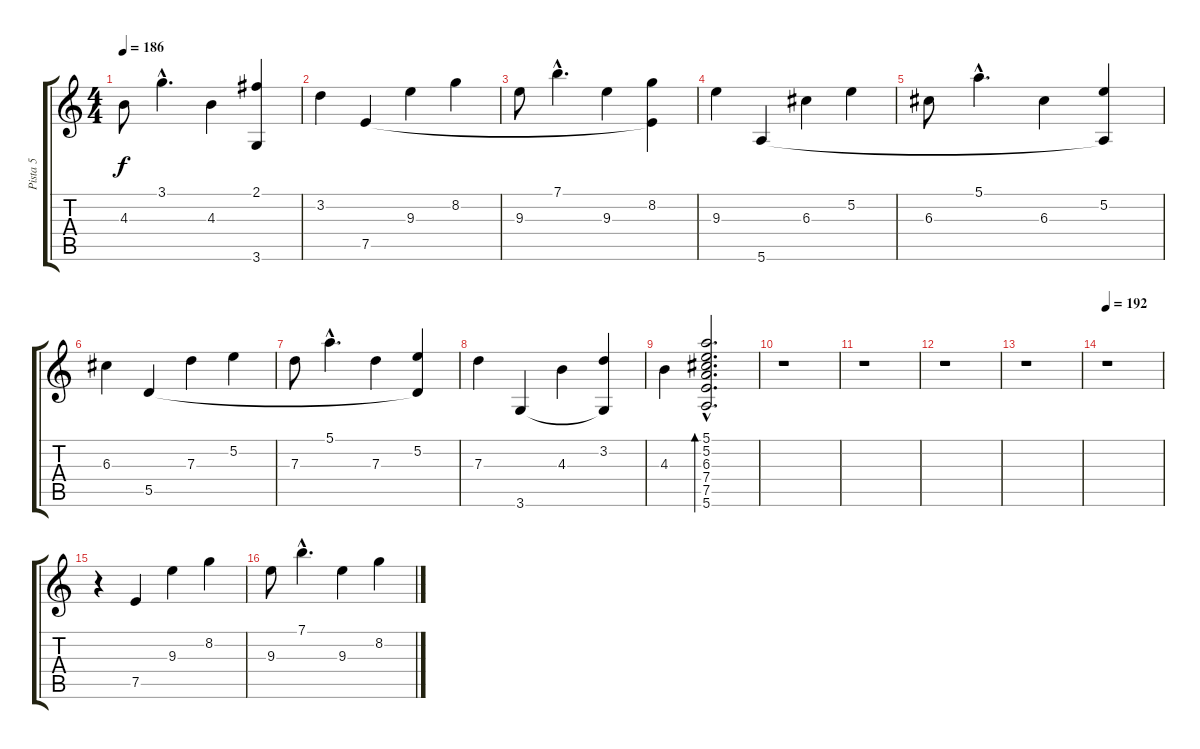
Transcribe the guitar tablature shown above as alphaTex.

\track ("Pista 5" "Pista 5") {instrument acousticguitarnylon}
\staff {score tabs}
\tuning (E4 B3 G3 D3 A2 E2) {hide}
\ts (4 4)
\tempo 186
\clef g2
\ks c
4.3.8{dy f} 3.1{hac}.4{d} 4.3.4 (2.1 3.6{t}).4 |
3.2.4 7.5.4 9.3.4 8.2.4 |
9.3.8 7.1{hac}.4{d} 9.3.4 (8.2 7.5{t}).4 |
9.3.4 5.6.4 6.3.4 5.2.4 |
6.3.8 5.1{hac}.4{d} 6.3.4 (5.2 5.6{t}).4 |
6.3.4 5.5.4 7.3.4 5.2.4 |
7.3.8 5.1{hac}.4{d} 7.3.4 (5.2 5.5{t}).4 |
7.3.4 3.6.4 4.3.4 (3.2 3.6{t}).4 |
4.3.4 (5.1{hac} 5.2{hac} 6.3{hac} 7.4{hac} 7.5{hac} 5.6{hac}).2{d bd 480} |
r.1 |
r.1 |
r.1 |
r.1 |
\tempo 192
r.1 |
r.4 7.5.4 9.3.4 8.2.4 |
9.3.8 7.1{hac}.4{d} 9.3.4 8.2.4
